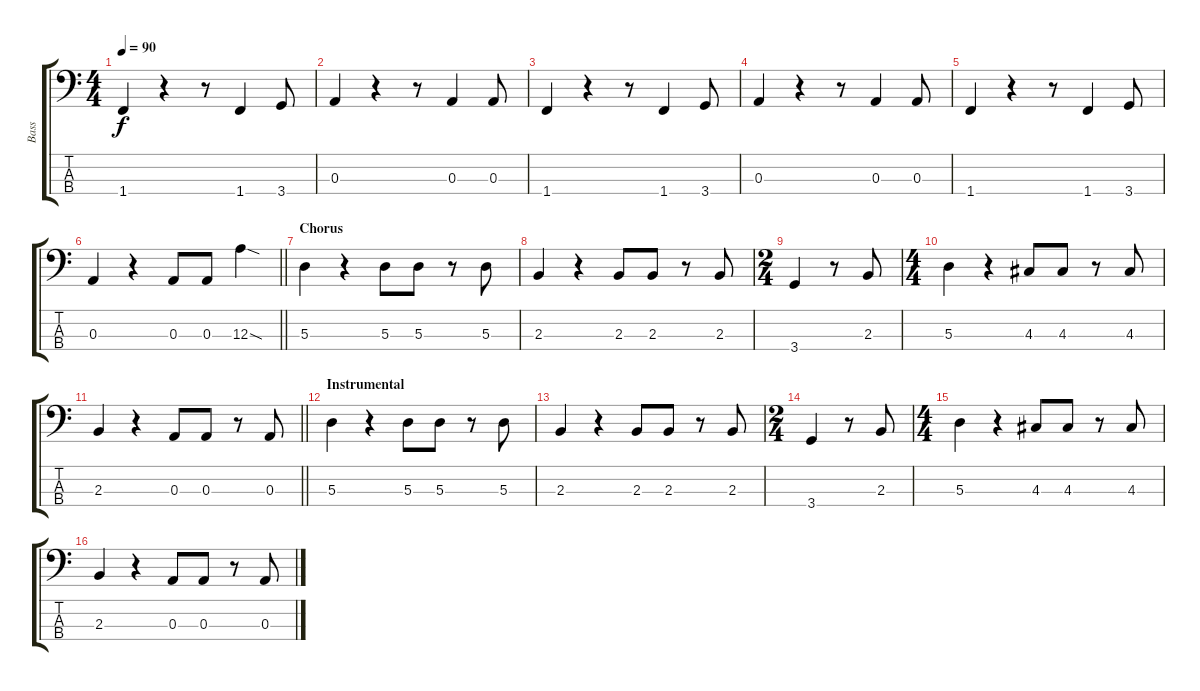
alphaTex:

\track ("Bass" "Bass") {instrument electricbassfinger}
\staff {score tabs}
\tuning (G2 D2 A1 E1) {hide}
\ts (4 4)
\tempo 90
\clef f4
\ks c
1.4.4{dy f} r.4 r.8 1.4.4 3.4.8 |
0.3.4 r.4 r.8 0.3.4 0.3.8 |
1.4.4 r.4 r.8 1.4.4 3.4.8 |
0.3.4 r.4 r.8 0.3.4 0.3.8 |
1.4.4 r.4 r.8 1.4.4 3.4.8 |
\barLineRight lightlight
0.3.4 r.4 0.3.8 0.3.8 12.3{sod}.4 |
\section ("" "Chorus")
5.3.4 r.4 5.3.8 5.3.8 r.8 5.3.8 |
2.3.4 r.4 2.3.8 2.3.8 r.8 2.3.8 |
\ts (2 4)
3.4.4 r.8 2.3.8 |
\ts (4 4)
5.3.4 r.4 4.3.8 4.3.8 r.8 4.3.8 |
\barLineRight lightlight
2.3.4 r.4 0.3.8 0.3.8 r.8 0.3.8 |
\section ("" "Instrumental")
5.3.4 r.4 5.3.8 5.3.8 r.8 5.3.8 |
2.3.4 r.4 2.3.8 2.3.8 r.8 2.3.8 |
\ts (2 4)
3.4.4 r.8 2.3.8 |
\ts (4 4)
5.3.4 r.4 4.3.8 4.3.8 r.8 4.3.8 |
2.3.4 r.4 0.3.8 0.3.8 r.8 0.3.8
